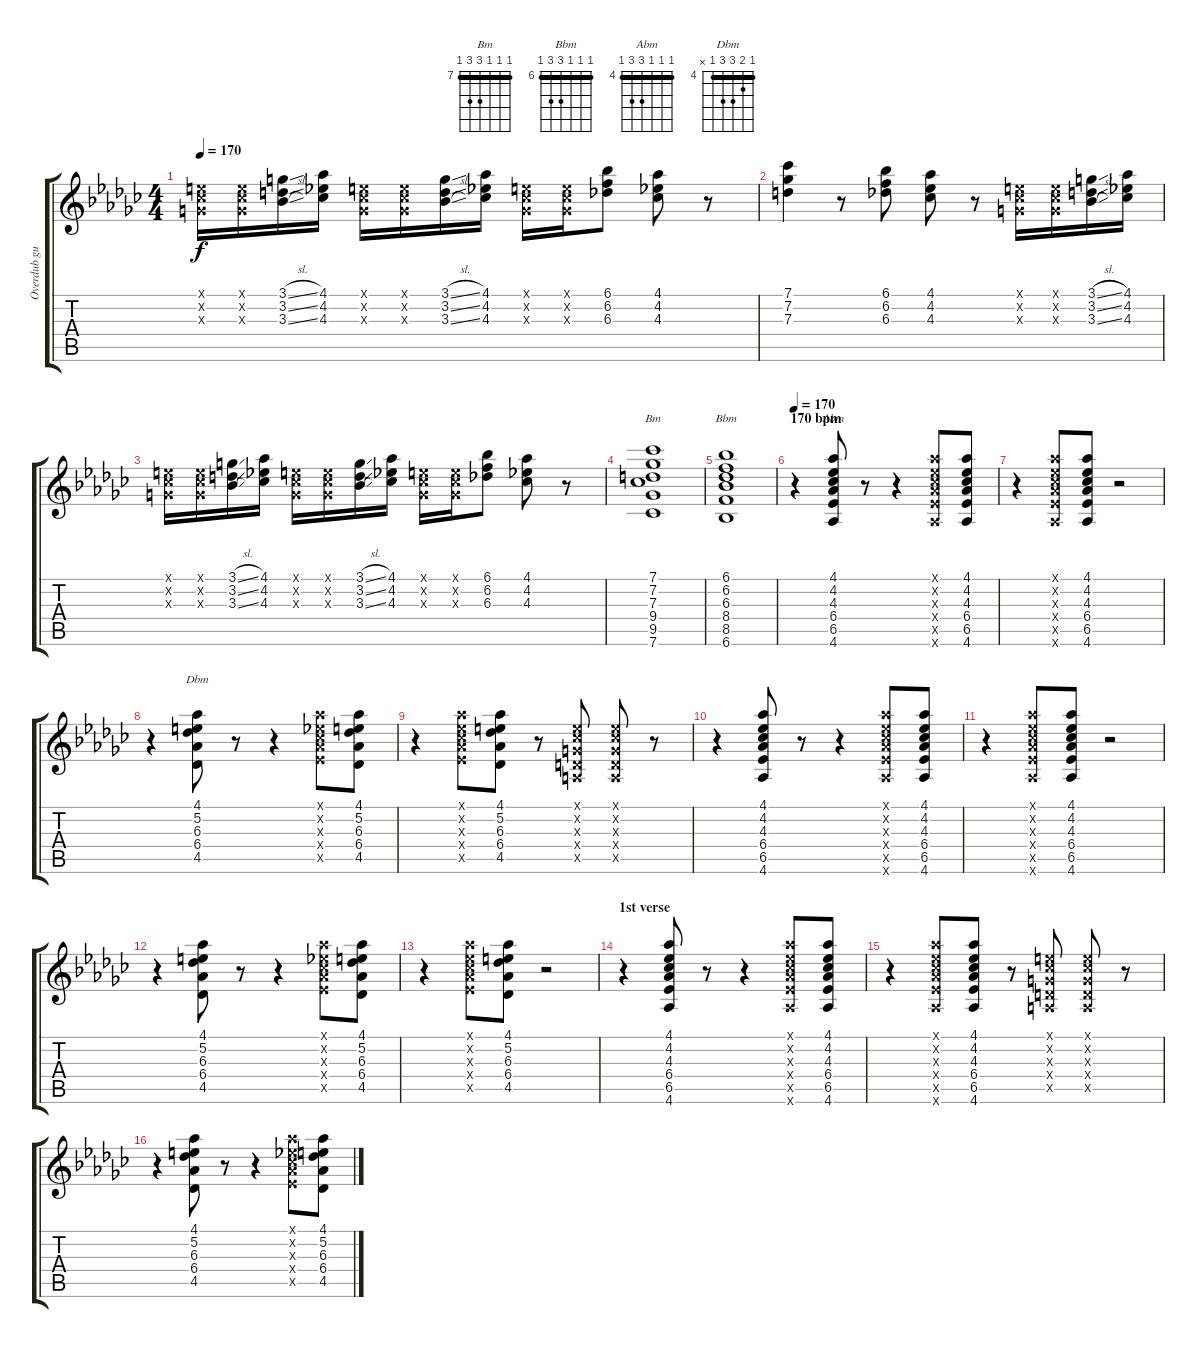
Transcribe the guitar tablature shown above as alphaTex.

\track ("Overdub guitar I" "Overdub gu") {instrument acousticguitarsteel}
\staff {score tabs}
\tuning (E4 B3 G3 D3 A2 E2) {hide}
\chord ("Bm" 7 7 7 9 9 7) {firstfret 7 barre 7}
\chord ("Bbm" 6 6 6 8 8 6) {firstfret 6 barre 6}
\chord ("Abm" 4 4 4 6 6 4) {firstfret 4 barre 4}
\chord ("Dbm" 4 5 6 6 4 x) {firstfret 4 barre 4}
\ts (4 4)
\tempo 170
\clef g2
\ks ebminor
(0.1{x} 0.2{x} 0.3{x}).16{dy f} (0.1{x} 0.2{x} 0.3{x}).16 (3.1{sl} 3.2{sl} 3.3{sl}).16 (4.1 4.2 4.3).16 (0.1{x} 0.2{x} 0.3{x}).16 (0.1{x} 0.2{x} 0.3{x}).16 (3.1{sl} 3.2{sl} 3.3{sl}).16 (4.1 4.2 4.3).16 (0.1{x} 0.2{x} 0.3{x}).16 (0.1{x} 0.2{x} 0.3{x}).16 (6.1 6.2 6.3).8 (4.1 4.2 4.3).8 r.8 |
(7.1 7.2 7.3).4 r.8 (6.1 6.2 6.3).8 (4.1 4.2 4.3).8 r.8 (0.1{x} 0.2{x} 0.3{x}).16 (0.1{x} 0.2{x} 0.3{x}).16 (3.1{sl} 3.2{sl} 3.3{sl}).16 (4.1 4.2 4.3).16 |
(0.1{x} 0.2{x} 0.3{x}).16 (0.1{x} 0.2{x} 0.3{x}).16 (3.1{sl} 3.2{sl} 3.3{sl}).16 (4.1 4.2 4.3).16 (0.1{x} 0.2{x} 0.3{x}).16 (0.1{x} 0.2{x} 0.3{x}).16 (3.1{sl} 3.2{sl} 3.3{sl}).16 (4.1 4.2 4.3).16 (0.1{x} 0.2{x} 0.3{x}).16 (0.1{x} 0.2{x} 0.3{x}).16 (6.1 6.2 6.3).8 (4.1 4.2 4.3).8 r.8 |
(7.1 7.2 7.3 9.4 9.5 7.6).1{ch "Bm"} |
(6.1 6.2 6.3 8.4 8.5 6.6).1{ch "Bbm"} |
\section ("" "170 bpm")
\tempo 170
r.4 (4.1 4.2 4.3 6.4 6.5 4.6).8{ch "Abm"} r.8 r.4 (4.1{x} 4.2{x} 4.3{x} 6.4{x} 6.5{x} 4.6{x}).8 (4.1 4.2 4.3 6.4 6.5 4.6).8 |
r.4 (4.1{x} 4.2{x} 4.3{x} 6.4{x} 6.5{x} 4.6{x}).8 (4.1 4.2 4.3 6.4 6.5 4.6).8 r.2 |
r.4 (4.1 5.2 6.3 6.4 4.5).8{ch "Dbm"} r.8 r.4 (4.1{x} 4.2{x} 4.3{x} 6.4{x} 6.5{x}).8 (4.1 5.2 6.3 6.4 4.5).8 |
r.4 (4.1{x} 4.2{x} 4.3{x} 6.4{x} 6.5{x}).8 (4.1 5.2 6.3 6.4 4.5).8 r.8 (0.1{x} 0.2{x} 0.3{x} 0.4{x} 0.5{x}).8 (0.1{x} 0.2{x} 0.3{x} 0.4{x} 0.5{x}).8 r.8 |
r.4 (4.1 4.2 4.3 6.4 6.5 4.6).8 r.8 r.4 (4.1{x} 4.2{x} 4.3{x} 6.4{x} 6.5{x} 4.6{x}).8 (4.1 4.2 4.3 6.4 6.5 4.6).8 |
r.4 (4.1{x} 4.2{x} 4.3{x} 6.4{x} 6.5{x} 4.6{x}).8 (4.1 4.2 4.3 6.4 6.5 4.6).8 r.2 |
r.4 (4.1 5.2 6.3 6.4 4.5).8 r.8 r.4 (4.1{x} 4.2{x} 4.3{x} 6.4{x} 6.5{x}).8 (4.1 5.2 6.3 6.4 4.5).8 |
r.4 (4.1{x} 4.2{x} 4.3{x} 6.4{x} 6.5{x}).8 (4.1 5.2 6.3 6.4 4.5).8 r.2 |
\section ("" "1st verse")
r.4 (4.1 4.2 4.3 6.4 6.5 4.6).8 r.8 r.4 (4.1{x} 4.2{x} 4.3{x} 6.4{x} 6.5{x} 4.6{x}).8 (4.1 4.2 4.3 6.4 6.5 4.6).8 |
r.4 (4.1{x} 4.2{x} 4.3{x} 6.4{x} 6.5{x} 4.6{x}).8 (4.1 4.2 4.3 6.4 6.5 4.6).8 r.8 (0.1{x} 0.2{x} 0.3{x} 0.4{x} 0.5{x}).8 (0.1{x} 0.2{x} 0.3{x} 0.4{x} 0.5{x}).8 r.8 |
r.4 (4.1 5.2 6.3 6.4 4.5).8 r.8 r.4 (4.1{x} 4.2{x} 4.3{x} 6.4{x} 6.5{x}).8 (4.1 5.2 6.3 6.4 4.5).8
